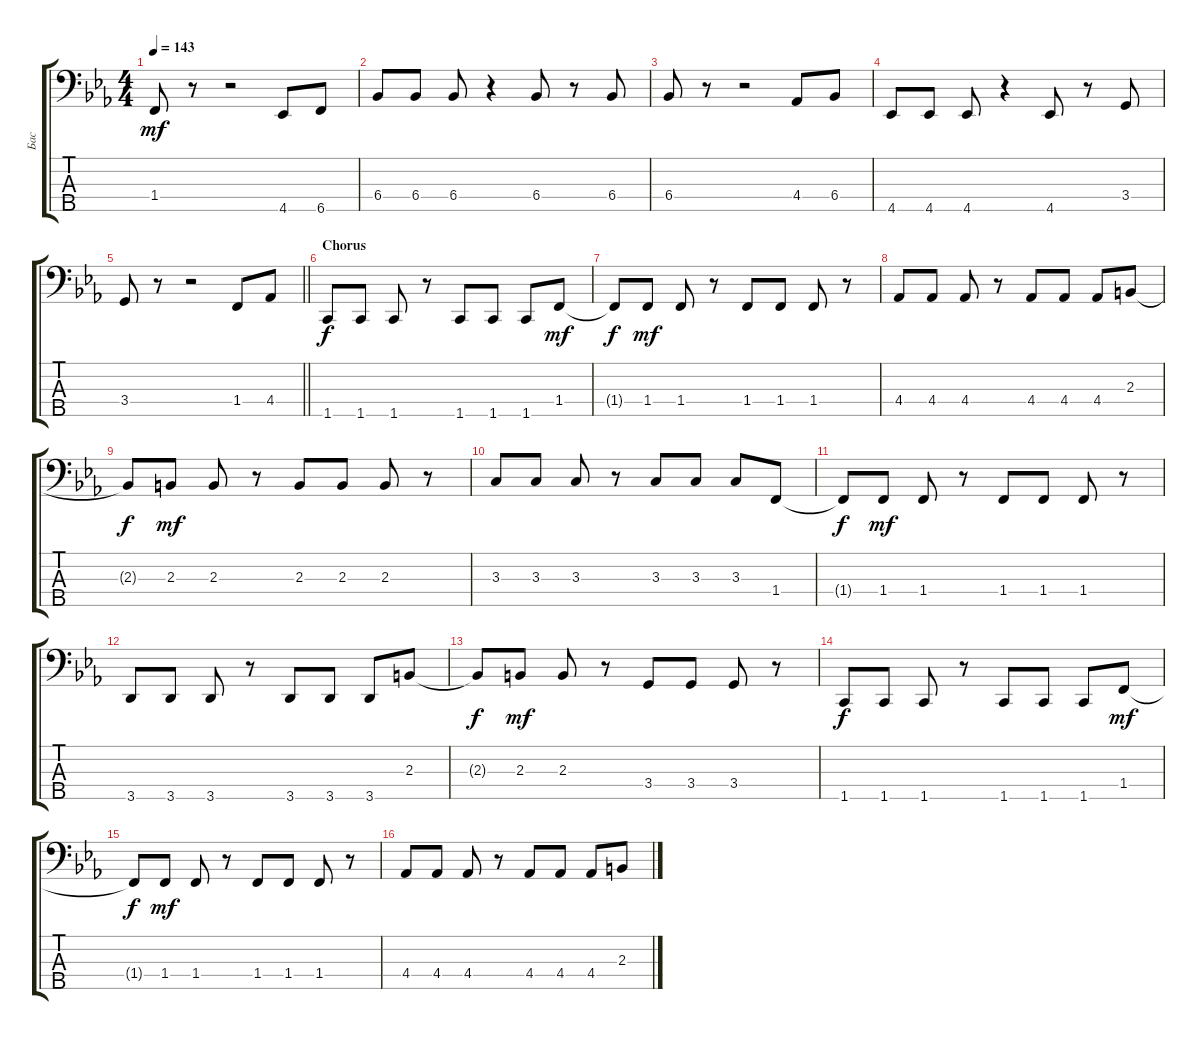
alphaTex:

\track ("Бас" "Бас") {instrument electricbassfinger}
\staff {score tabs}
\tuning (G2 D2 A1 E1 B0) {hide}
\ts (4 4)
\tempo 143
\clef f4
\ks cminor
1.4.8{dy mf} r.8 r.2 4.5.8 6.5.8 |
6.4.8 6.4.8 6.4.8 r.4 6.4.8 r.8 6.4.8 |
6.4.8 r.8 r.2 4.4.8 6.4.8 |
4.5.8 4.5.8 4.5.8 r.4 4.5.8 r.8 3.4.8 |
\barLineRight lightlight
3.4.8 r.8 r.2 1.4.8 4.4.8 |
\section ("" "Chorus")
1.5.8{dy f} 1.5.8 1.5.8 r.8 1.5.8 1.5.8 1.5.8 1.4.8{dy mf} |
1.4{t}.8{dy f} 1.4.8{dy mf} 1.4.8 r.8 1.4.8 1.4.8 1.4.8 r.8 |
4.4.8 4.4.8 4.4.8 r.8 4.4.8 4.4.8 4.4.8 2.3.8 |
2.3{t}.8{dy f} 2.3.8{dy mf} 2.3.8 r.8 2.3.8 2.3.8 2.3.8 r.8 |
3.3.8 3.3.8 3.3.8 r.8 3.3.8 3.3.8 3.3.8 1.4.8 |
1.4{t}.8{dy f} 1.4.8{dy mf} 1.4.8 r.8 1.4.8 1.4.8 1.4.8 r.8 |
3.5.8 3.5.8 3.5.8 r.8 3.5.8 3.5.8 3.5.8 2.3.8 |
2.3{t}.8{dy f} 2.3.8{dy mf} 2.3.8 r.8 3.4.8 3.4.8 3.4.8 r.8 |
1.5.8{dy f} 1.5.8 1.5.8 r.8 1.5.8 1.5.8 1.5.8 1.4.8{dy mf} |
1.4{t}.8{dy f} 1.4.8{dy mf} 1.4.8 r.8 1.4.8 1.4.8 1.4.8 r.8 |
4.4.8 4.4.8 4.4.8 r.8 4.4.8 4.4.8 4.4.8 2.3.8
